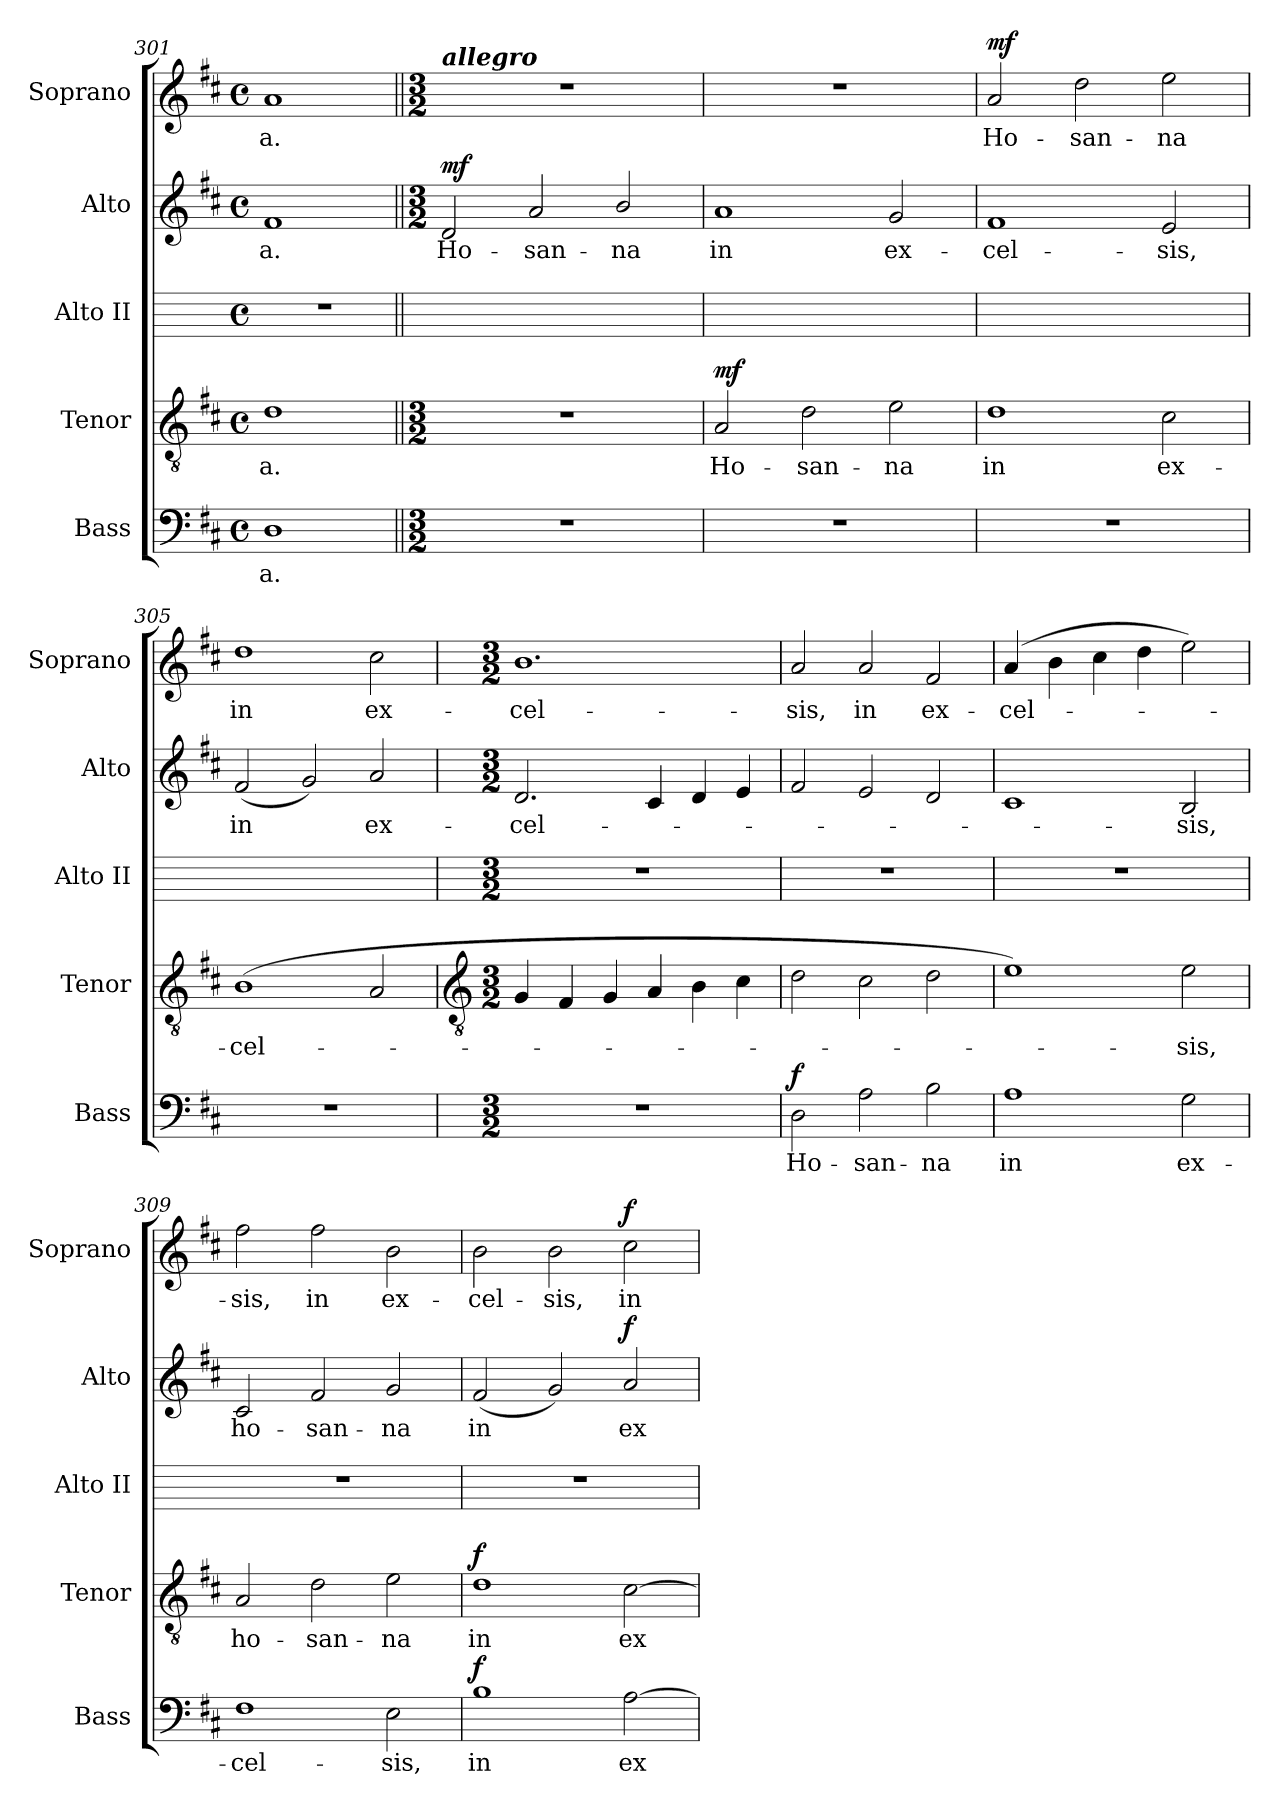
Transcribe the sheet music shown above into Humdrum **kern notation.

**kern	**text	**dynam	**kern	**text	**dynam	**kern	**kern	**text	**dynam	**kern	**text	**dynam
*part5	*part5	*part5	*part4	*part4	*part4	*part3	*part2	*part2	*part2	*part1	*part1	*part1
*staff5	*staff5	*staff5	*staff4	*staff4	*staff4	*staff3	*staff2	*staff2	*staff2	*staff1	*staff1	*staff1
*I"Bass	*	*	*I"Tenor	*	*	*I"Alto II	*I"Alto	*	*	*I"Soprano	*	*
*I'Bass	*	*	*I'Tenor	*	*	*I'Alto II	*I'Alto	*	*	*I'Soprano	*	*
*clefF4	*	*	*clefGv2	*	*	*	*clefG2	*	*	*clefG2	*	*
*k[f#c#]	*	*	*k[f#c#]	*	*	*	*k[f#c#]	*	*	*k[f#c#]	*	*
*D:	*	*	*D:	*	*	*	*D:	*	*	*D:	*	*
*M4/4	*	*	*M4/4	*	*	*M4/4	*M4/4	*	*	*M4/4	*	*
*met(c)	*	*	*met(c)	*	*	*met(c)	*met(c)	*	*	*met(c)	*	*
=301	=301	=301	=301	=301	=301	=301	=301	=301	=301	=301	=301	=301
!	!LO:LY:b	!	!	!LO:LY:b	!	!	!	!LO:LY:b	!	!	!LO:LY:b	!
1D	-a.	.	1d	a.	.	1r	1f#	-a.	.	1a	-a.	.
=302||	=302||	=302||	=302||	=302||	=302||	=302||	=302||	=302||	=302||	=302||	=302||	=302||
*M3/2	*	*	*M3/2	*	*	*	*M3/2	*	*	*M3/2	*	*
*	*	*	*	*	*	*	*	*	*	*MM200	*	*
!	!	!	!	!	!	!	!	!	!	!LO:TX:a:Bi:t=allegro	!	!
!LO:N:vis=1	!	!	!LO:N:vis=1	!	!	!	!	!LO:LY:b	!LO:DY:b	!LO:N:vis=1	!	!
1.r	.	.	1.r	.	.	1.r	2d	Ho-	mf	1.r	.	.
!	!	!	!	!	!	!	!	!LO:LY:b	!	!	!	!
.	.	.	.	.	.	.	2a	-san-	.	.	.	.
!	!	!	!	!	!	!	!	!LO:LY:b	!	!	!	!
.	.	.	.	.	.	.	2b/	-na	.	.	.	.
=303	=303	=303	=303	=303	=303	=303	=303	=303	=303	=303	=303	=303
!LO:N:vis=1	!	!	!	!LO:LY:b	!LO:DY:b	!	!	!LO:LY:b	!	!LO:N:vis=1	!	!
1.r	.	.	2A	Ho-	mf	1.r	1a	in	.	1.r	.	.
!	!	!	!	!LO:LY:b	!	!	!	!	!	!	!	!
.	.	.	2d	-san-	.	.	.	.	.	.	.	.
!	!	!	!	!LO:LY:b	!	!	!	!LO:LY:b	!	!	!	!
.	.	.	2e	-na	.	.	2g	ex-	.	.	.	.
=304	=304	=304	=304	=304	=304	=304	=304	=304	=304	=304	=304	=304
!LO:N:vis=1	!	!	!	!LO:LY:b	!	!	!	!LO:LY:b	!	!	!LO:LY:b	!LO:DY:b
1.r	.	.	1d	in	.	1.r	1f#	-cel-	.	2a	Ho-	mf
!	!	!	!	!	!	!	!	!	!	!	!LO:LY:b	!
.	.	.	.	.	.	.	.	.	.	2dd	-san-	.
!	!	!	!	!LO:LY:b	!	!	!	!LO:LY:b	!	!	!LO:LY:b	!
.	.	.	2c#	ex-	.	.	2e	-sis,	.	2ee	-na	.
=305	=305	=305	=305	=305	=305	=305	=305	=305	=305	=305	=305	=305
!LO:N:vis=1	!	!	!	!LO:LY:b	!	!	!	!LO:LY:b	!	!	!LO:LY:b	!
1.r	.	.	(<1B/	-cel-	.	1.r	(<2f#	in	.	1dd	in	.
.	.	.	.	.	.	.	2g)	.	.	.	.	.
!	!	!	!	!	!	!	!	!LO:LY:b	!	!	!LO:LY:b	!
.	.	.	2A	.	.	.	2a	ex-	.	2cc#	ex-	.
!!LO:LB:g=z
=306	=306	=306	=306	=306	=306	=306	=306	=306	=306	=306	=306	=306
*	*	*	*clefGv2	*	*	*	*	*	*	*	*	*
*M3/2	*	*	*M3/2	*	*	*M3/2	*M3/2	*	*	*M3/2	*	*
!LO:N:vis=1	!	!	!	!	!	!	!	!LO:LY:b	!	!	!LO:LY:b	!
1.r	.	.	4G	.	.	1.r	2.d	-cel-	.	1.b/	-cel-	.
.	.	.	4F#	.	.	.	.	.	.	.	.	.
.	.	.	4G	.	.	.	.	.	.	.	.	.
.	.	.	4A	.	.	.	4c#	.	.	.	.	.
.	.	.	4B	.	.	.	4d	.	.	.	.	.
.	.	.	4c#	.	.	.	4e	.	.	.	.	.
=307	=307	=307	=307	=307	=307	=307	=307	=307	=307	=307	=307	=307
!	!LO:LY:b	!LO:DY:b	!	!	!	!	!	!	!	!	!LO:LY:b	!
2D	Ho-	f	2d	.	.	1.r	2f#	.	.	2a	-sis,	.
!	!LO:LY:b	!	!	!	!	!	!	!	!	!	!LO:LY:b	!
2A	-san-	.	2c#	.	.	.	2e	.	.	2a	in	.
!	!LO:LY:b	!	!	!	!	!	!	!	!	!	!LO:LY:b	!
2B	-na	.	2d	.	.	.	2d	.	.	2f#	ex-	.
=308	=308	=308	=308	=308	=308	=308	=308	=308	=308	=308	=308	=308
!	!LO:LY:b	!	!	!	!	!	!	!	!	!	!LO:LY:b	!
1A	in	.	1e)	.	.	1.r	1c#	.	.	(>4a	-cel-	.
.	.	.	.	.	.	.	.	.	.	4b	.	.
.	.	.	.	.	.	.	.	.	.	4cc#	.	.
.	.	.	.	.	.	.	.	.	.	4dd	.	.
!	!LO:LY:b	!	!	!LO:LY:b	!	!	!	!LO:LY:b	!	!	!	!
2G	ex-	.	2e	sis,	.	.	2B	sis,	.	2ee)	.	.
=309	=309	=309	=309	=309	=309	=309	=309	=309	=309	=309	=309	=309
!	!LO:LY:b	!	!	!LO:LY:b	!	!	!	!LO:LY:b	!	!	!LO:LY:b	!
1F#	-cel-	.	2A	ho-	.	1.r	2c#	ho-	.	2ff#	sis,	.
!	!	!	!	!LO:LY:b	!	!	!	!LO:LY:b	!	!	!LO:LY:b	!
.	.	.	2d	-san-	.	.	2f#	-san-	.	2ff#	in	.
!	!LO:LY:b	!	!	!LO:LY:b	!	!	!	!LO:LY:b	!	!	!LO:LY:b	!
2E	-sis,	.	2e	-na	.	.	2g	-na	.	2b	ex-	.
=310	=310	=310	=310	=310	=310	=310	=310	=310	=310	=310	=310	=310
!	!LO:LY:b	!LO:DY:b	!	!LO:LY:b	!LO:DY:b	!	!	!LO:LY:b	!	!	!LO:LY:b	!
1B	in	f	1d	in	f	1.r	(<2f#	in	.	2b	-cel-	.
!	!	!	!	!	!	!	!	!	!	!	!LO:LY:b	!
.	.	.	.	.	.	.	2g)	.	.	2b	-sis,	.
!	!LO:LY:b	!	!	!LO:LY:b	!	!	!	!LO:LY:b	!LO:DY:b	!	!LO:LY:b	!LO:DY:b
[2A	ex-	.	[2c#	ex-	.	.	2a	ex-	f	2cc#	in	f
=	=	=	=	=	=	=	=	=	=	=	=	=
*-	*-	*-	*-	*-	*-	*-	*-	*-	*-	*-	*-	*-
